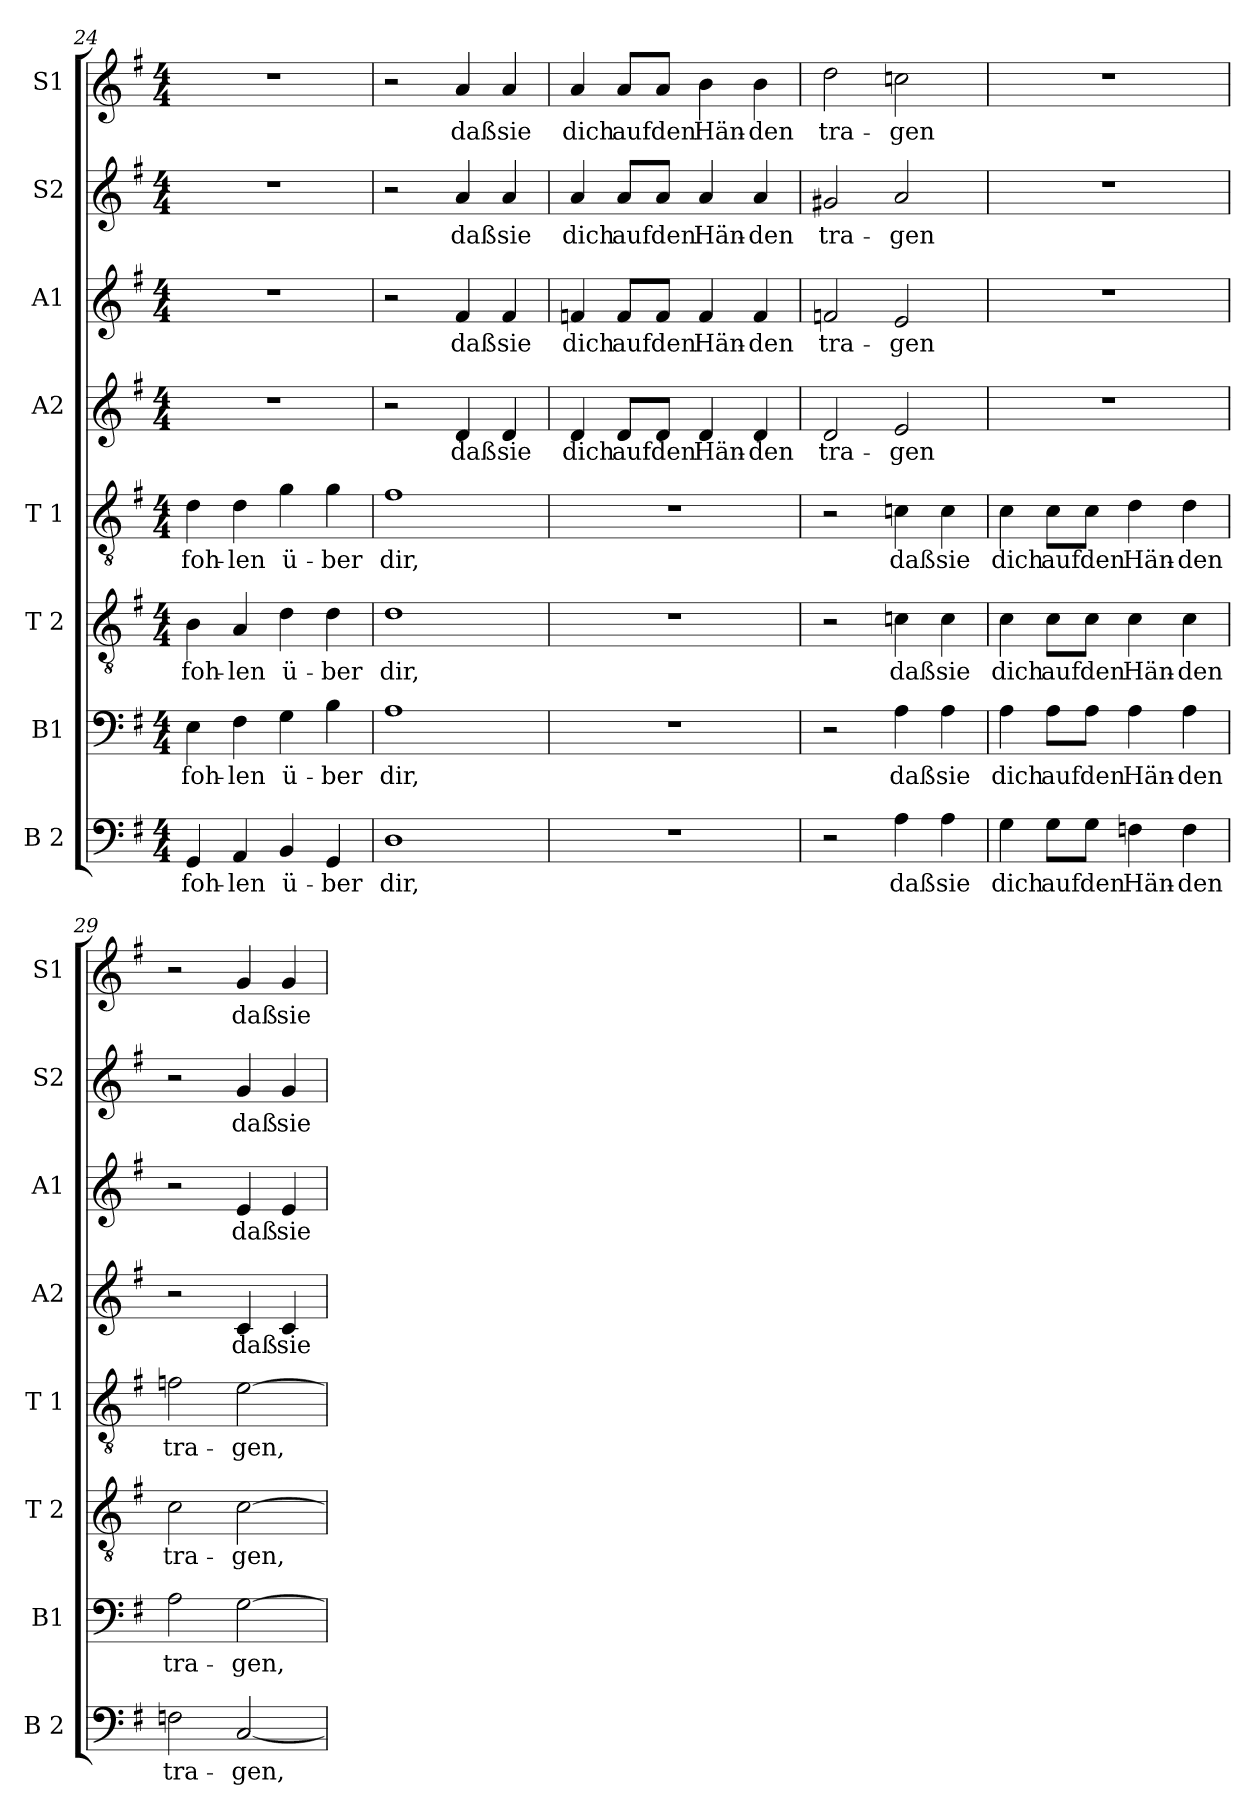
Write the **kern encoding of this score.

**kern	**text	**kern	**text	**kern	**text	**kern	**text	**kern	**text	**kern	**text	**kern	**text	**kern	**text
*part8	*part8	*part7	*part7	*part6	*part6	*part5	*part5	*part4	*part4	*part3	*part3	*part2	*part2	*part1	*part1
*staff8	*staff8	*staff7	*staff7	*staff6	*staff6	*staff5	*staff5	*staff4	*staff4	*staff3	*staff3	*staff2	*staff2	*staff1	*staff1
*I"B 2	*	*I"B1	*	*I"T 2	*	*I"T 1	*	*I"A2	*	*I"A1	*	*I"S2	*	*I"S1	*
*I'B 2	*	*I'B1	*	*I'T 2	*	*I'T 1	*	*I'A2	*	*I'A1	*	*I'S2	*	*I'S1	*
*clefF4	*	*clefF4	*	*clefGv2	*	*clefGv2	*	*clefG2	*	*clefG2	*	*clefG2	*	*clefG2	*
*k[f#]	*	*k[f#]	*	*k[f#]	*	*k[f#]	*	*k[f#]	*	*k[f#]	*	*k[f#]	*	*k[f#]	*
*M4/4	*	*M4/4	*	*M4/4	*	*M4/4	*	*M4/4	*	*M4/4	*	*M4/4	*	*M4/4	*
=24	=24	=24	=24	=24	=24	=24	=24	=24	=24	=24	=24	=24	=24	=24	=24
!	!LO:LY:b	!	!LO:LY:b	!	!LO:LY:b	!	!LO:LY:b	!	!	!	!	!	!	!	!
4GG/	-foh-	4E\	-foh-	4B\	-foh-	4d\	-foh-	1r	.	1r	.	1r	.	1r	.
!	!LO:LY:b	!	!LO:LY:b	!	!LO:LY:b	!	!LO:LY:b	!	!	!	!	!	!	!	!
4AA/	-len	4F#\	-len	4A/	-len	4d\	-len	.	.	.	.	.	.	.	.
!	!LO:LY:b	!	!LO:LY:b	!	!LO:LY:b	!	!LO:LY:b	!	!	!	!	!	!	!	!
4BB/	ü-	4G\	ü-	4d\	ü-	4g\	ü-	.	.	.	.	.	.	.	.
!	!LO:LY:b	!	!LO:LY:b	!	!LO:LY:b	!	!LO:LY:b	!	!	!	!	!	!	!	!
4GG/	-ber	4B\	-ber	4d\	-ber	4g\	-ber	.	.	.	.	.	.	.	.
=25	=25	=25	=25	=25	=25	=25	=25	=25	=25	=25	=25	=25	=25	=25	=25
!	!LO:LY:b	!	!LO:LY:b	!	!LO:LY:b	!	!LO:LY:b	!	!	!	!	!	!	!	!
1D	dir,	1A	dir,	1d	dir,	1f#	dir,	2r	.	2r	.	2r	.	2r	.
!	!	!	!	!	!	!	!	!	!LO:LY:b	!	!LO:LY:b	!	!LO:LY:b	!	!LO:LY:b
.	.	.	.	.	.	.	.	4d/	daß	4f#/	daß	4a/	daß	4a/	daß
!	!	!	!	!	!	!	!	!	!LO:LY:b	!	!LO:LY:b	!	!LO:LY:b	!	!LO:LY:b
.	.	.	.	.	.	.	.	4d/	sie	4f#/	sie	4a/	sie	4a/	sie
!!LO:PB:g=z
=26	=26	=26	=26	=26	=26	=26	=26	=26	=26	=26	=26	=26	=26	=26	=26
!	!	!	!	!	!	!	!	!	!LO:LY:b	!	!LO:LY:b	!	!LO:LY:b	!	!LO:LY:b
1r	.	1r	.	1r	.	1r	.	4d/	dich	4fn/	dich	4a/	dich	4a/	dich
!	!	!	!	!	!	!	!	!	!LO:LY:b	!	!LO:LY:b	!	!LO:LY:b	!	!LO:LY:b
.	.	.	.	.	.	.	.	8d/L	auf	8f/L	auf	8a/L	auf	8a/L	auf
!	!	!	!	!	!	!	!	!	!LO:LY:b	!	!LO:LY:b	!	!LO:LY:b	!	!LO:LY:b
.	.	.	.	.	.	.	.	8d/J	den	8f/J	den	8a/J	den	8a/J	den
!	!	!	!	!	!	!	!	!	!LO:LY:b	!	!LO:LY:b	!	!LO:LY:b	!	!LO:LY:b
.	.	.	.	.	.	.	.	4d/	Hän-	4f/	Hän-	4a/	Hän-	4b\	Hän-
!	!	!	!	!	!	!	!	!	!LO:LY:b	!	!LO:LY:b	!	!LO:LY:b	!	!LO:LY:b
.	.	.	.	.	.	.	.	4d/	-den	4f/	-den	4a/	-den	4b\	-den
=27	=27	=27	=27	=27	=27	=27	=27	=27	=27	=27	=27	=27	=27	=27	=27
!	!	!	!	!	!	!	!	!	!LO:LY:b	!	!LO:LY:b	!	!LO:LY:b	!	!LO:LY:b
2r	.	2r	.	2r	.	2r	.	2d/	tra-	2fn/	tra-	2g#X/	tra-	2dd\	tra-
!	!LO:LY:b	!	!LO:LY:b	!	!LO:LY:b	!	!LO:LY:b	!	!LO:LY:b	!	!LO:LY:b	!	!LO:LY:b	!	!LO:LY:b
4A\	daß	4A\	daß	4cn\	daß	4cn\	daß	2e/	-gen	2e/	-gen	2a/	-gen	2ccn\	-gen
!	!LO:LY:b	!	!LO:LY:b	!	!LO:LY:b	!	!LO:LY:b	!	!	!	!	!	!	!	!
4A\	sie	4A\	sie	4c\	sie	4c\	sie	.	.	.	.	.	.	.	.
=28	=28	=28	=28	=28	=28	=28	=28	=28	=28	=28	=28	=28	=28	=28	=28
!	!LO:LY:b	!	!LO:LY:b	!	!LO:LY:b	!	!LO:LY:b	!	!	!	!	!	!	!	!
4G\	dich	4A\	dich	4c\	dich	4c\	dich	1r	.	1r	.	1r	.	1r	.
!	!LO:LY:b	!	!LO:LY:b	!	!LO:LY:b	!	!LO:LY:b	!	!	!	!	!	!	!	!
8G\L	auf	8A\L	auf	8c\L	auf	8c\L	auf	.	.	.	.	.	.	.	.
!	!LO:LY:b	!	!LO:LY:b	!	!LO:LY:b	!	!LO:LY:b	!	!	!	!	!	!	!	!
8G\J	den	8A\J	den	8c\J	den	8c\J	den	.	.	.	.	.	.	.	.
!	!LO:LY:b	!	!LO:LY:b	!	!LO:LY:b	!	!LO:LY:b	!	!	!	!	!	!	!	!
4Fn\	Hän-	4A\	Hän-	4c\	Hän-	4d\	Hän-	.	.	.	.	.	.	.	.
!	!LO:LY:b	!	!LO:LY:b	!	!LO:LY:b	!	!LO:LY:b	!	!	!	!	!	!	!	!
4F\	-den	4A\	-den	4c\	-den	4d\	-den	.	.	.	.	.	.	.	.
=29	=29	=29	=29	=29	=29	=29	=29	=29	=29	=29	=29	=29	=29	=29	=29
!	!LO:LY:b	!	!LO:LY:b	!	!LO:LY:b	!	!LO:LY:b	!	!	!	!	!	!	!	!
2Fn\	tra-	2A\	tra-	2c\	tra-	2fn\	tra-	2r	.	2r	.	2r	.	2r	.
!	!LO:LY:b	!	!LO:LY:b	!	!LO:LY:b	!	!LO:LY:b	!	!LO:LY:b	!	!LO:LY:b	!	!LO:LY:b	!	!LO:LY:b
[2C/	-gen,	[2G\	-gen,	[2c\	-gen,	[2e\	-gen,	4c/	daß	4e/	daß	4g/	daß	4g/	daß
!	!	!	!	!	!	!	!	!	!LO:LY:b	!	!LO:LY:b	!	!LO:LY:b	!	!LO:LY:b
.	.	.	.	.	.	.	.	4c/	sie	4e/	sie	4g/	sie	4g/	sie
=	=	=	=	=	=	=	=	=	=	=	=	=	=	=	=
*-	*-	*-	*-	*-	*-	*-	*-	*-	*-	*-	*-	*-	*-	*-	*-
